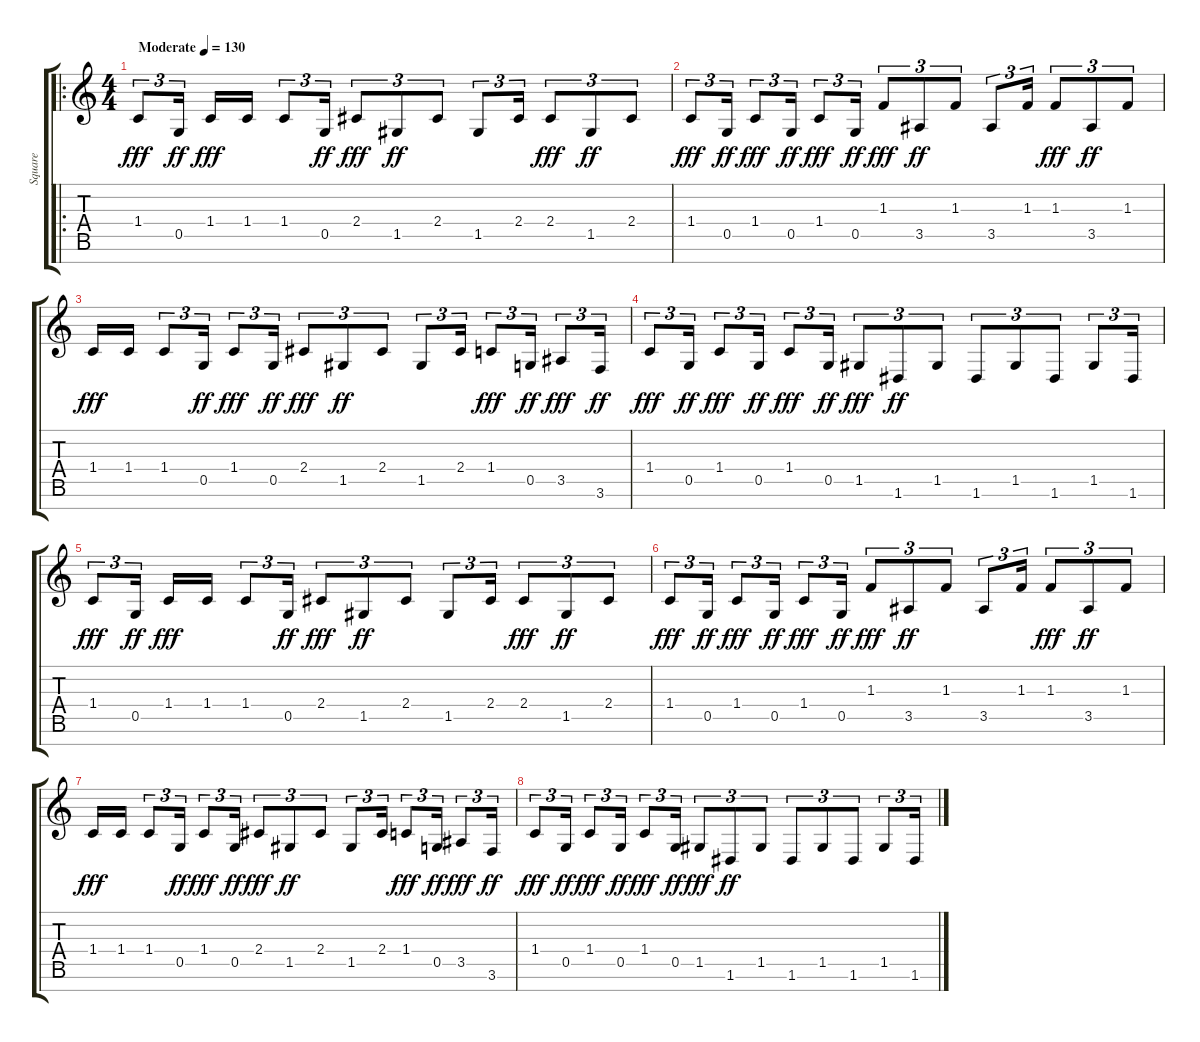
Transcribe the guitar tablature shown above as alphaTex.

\track ("Square" "Square") {instrument lead1square}
\staff {score tabs}
\tuning (G5 Bb4 E4 B3 G3 D3 A2) {hide}
\ro
\ts (4 4)
\tempo (130 "Moderate")
\clef g2
\ks c
1.4.8{tu (3 2) dy fff instrument lead1square} 0.5.16{tu (3 2) dy ff beam splitsecondary} 1.4.16{dy fff} 1.4.16 1.4.8{tu (3 2)} 0.5.16{tu (3 2) dy ff} 2.4.8{tu (3 2) dy fff} 1.5.8{tu (3 2) dy ff} 2.4.8{tu (3 2)} 1.5.8{tu (3 2)} 2.4.16{tu (3 2)} 2.4.8{tu (3 2) dy fff} 1.5.8{tu (3 2) dy ff} 2.4.8{tu (3 2)} |
1.4.8{tu (3 2) dy fff} 0.5.16{tu (3 2) dy ff} 1.4.8{tu (3 2) dy fff} 0.5.16{tu (3 2) dy ff} 1.4.8{tu (3 2) dy fff} 0.5.16{tu (3 2) dy ff} 1.3.8{tu (3 2) dy fff} 3.5.8{tu (3 2) dy ff} 1.3.8{tu (3 2)} 3.5.8{tu (3 2)} 1.3.16{tu (3 2)} 1.3.8{tu (3 2) dy fff} 3.5.8{tu (3 2) dy ff} 1.3.8{tu (3 2)} |
1.4.16{dy fff} 1.4.16 1.4.8{tu (3 2)} 0.5.16{tu (3 2) dy ff} 1.4.8{tu (3 2) dy fff} 0.5.16{tu (3 2) dy ff} 2.4.8{tu (3 2) dy fff} 1.5.8{tu (3 2) dy ff} 2.4.8{tu (3 2)} 1.5.8{tu (3 2)} 2.4.16{tu (3 2)} 1.4.8{tu (3 2) dy fff} 0.5.16{tu (3 2) dy ff} 3.5.8{tu (3 2) dy fff} 3.6.16{tu (3 2) dy ff} |
1.4.8{tu (3 2) dy fff} 0.5.16{tu (3 2) dy ff} 1.4.8{tu (3 2) dy fff} 0.5.16{tu (3 2) dy ff} 1.4.8{tu (3 2) dy fff} 0.5.16{tu (3 2) dy ff} 1.5.8{tu (3 2) dy fff} 1.6.8{tu (3 2) dy ff} 1.5.8{tu (3 2)} 1.6.8{tu (3 2)} 1.5.8{tu (3 2)} 1.6.8{tu (3 2)} 1.5.8{tu (3 2)} 1.6.16{tu (3 2)} |
1.4.8{tu (3 2) dy fff} 0.5.16{tu (3 2) dy ff beam splitsecondary} 1.4.16{dy fff} 1.4.16 1.4.8{tu (3 2)} 0.5.16{tu (3 2) dy ff} 2.4.8{tu (3 2) dy fff} 1.5.8{tu (3 2) dy ff} 2.4.8{tu (3 2)} 1.5.8{tu (3 2)} 2.4.16{tu (3 2)} 2.4.8{tu (3 2) dy fff} 1.5.8{tu (3 2) dy ff} 2.4.8{tu (3 2)} |
1.4.8{tu (3 2) dy fff} 0.5.16{tu (3 2) dy ff} 1.4.8{tu (3 2) dy fff} 0.5.16{tu (3 2) dy ff} 1.4.8{tu (3 2) dy fff} 0.5.16{tu (3 2) dy ff} 1.3.8{tu (3 2) dy fff} 3.5.8{tu (3 2) dy ff} 1.3.8{tu (3 2)} 3.5.8{tu (3 2)} 1.3.16{tu (3 2)} 1.3.8{tu (3 2) dy fff} 3.5.8{tu (3 2) dy ff} 1.3.8{tu (3 2)} |
1.4.16{dy fff} 1.4.16 1.4.8{tu (3 2)} 0.5.16{tu (3 2) dy ff} 1.4.8{tu (3 2) dy fff} 0.5.16{tu (3 2) dy ff} 2.4.8{tu (3 2) dy fff} 1.5.8{tu (3 2) dy ff} 2.4.8{tu (3 2)} 1.5.8{tu (3 2)} 2.4.16{tu (3 2)} 1.4.8{tu (3 2) dy fff} 0.5.16{tu (3 2) dy ff} 3.5.8{tu (3 2) dy fff} 3.6.16{tu (3 2) dy ff} |
1.4.8{tu (3 2) dy fff} 0.5.16{tu (3 2) dy ff} 1.4.8{tu (3 2) dy fff} 0.5.16{tu (3 2) dy ff} 1.4.8{tu (3 2) dy fff} 0.5.16{tu (3 2) dy ff} 1.5.8{tu (3 2) dy fff} 1.6.8{tu (3 2) dy ff} 1.5.8{tu (3 2)} 1.6.8{tu (3 2)} 1.5.8{tu (3 2)} 1.6.8{tu (3 2)} 1.5.8{tu (3 2)} 1.6.16{tu (3 2)}
